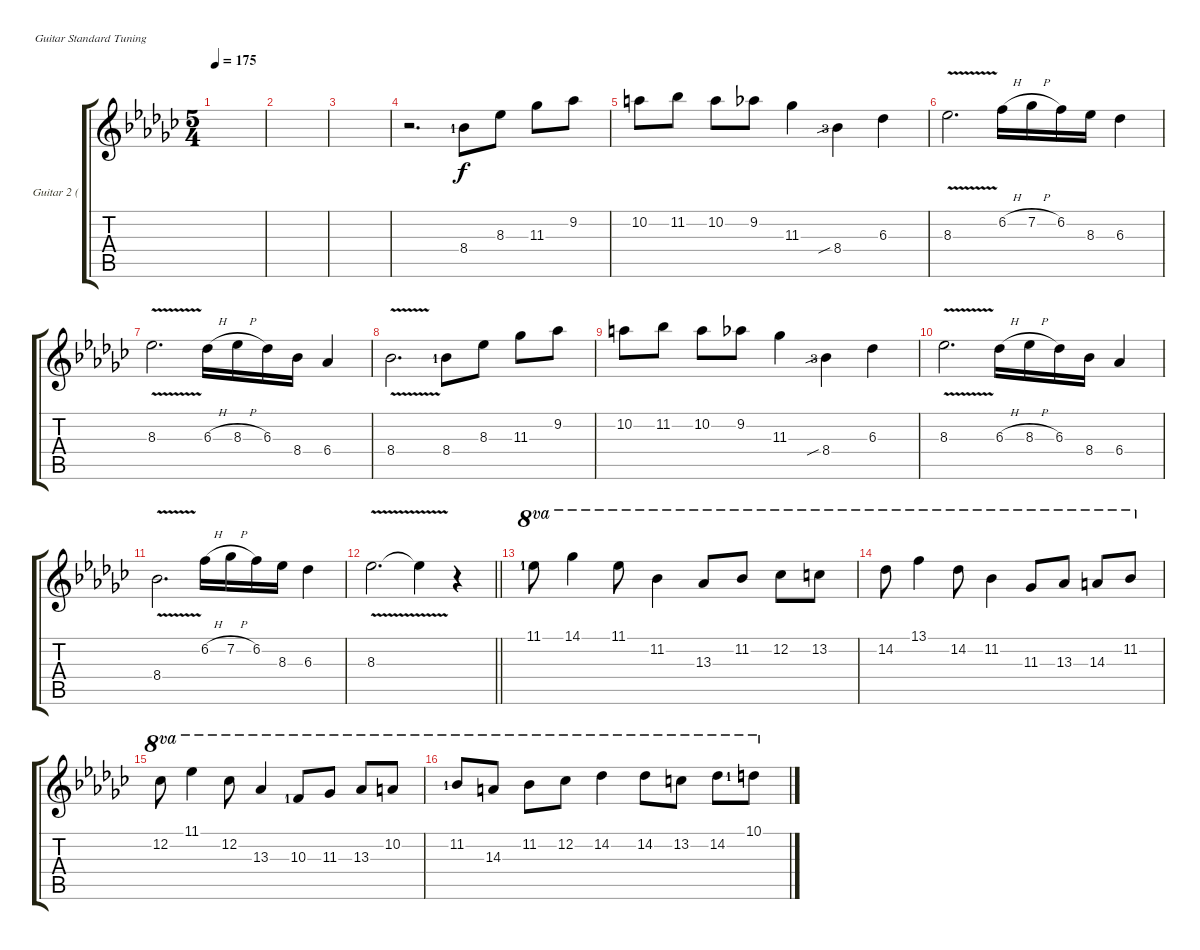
\defaultSystemsLayout 4
\bracketExtendMode groupsimilarinstruments
\firstSystemTrackNameOrientation horizontal
\otherSystemsTrackNameOrientation horizontal
\track ("Guitar 2 (solo)" "Guitar 2 (") {instrument electricguitarclean}
\staff {score tabs}
\tuning (E4 B3 G3 D3 A2 E2)
\ts (5 4)
\tempo 175
\clef g2
\scale
1.24464
\ks gb
|
\scale
0.87768 |
\scale
0.87768 |
\scale
1.18411 r.2{d} 8.4{lf 2}.8 8.3.8 11.3.8 9.2.8 |
\scale
0.907945 10.2.8 11.2.8 10.2.8 9.2.8 11.3.4 8.4{sib lf 4}.4 6.3.4 |
\scale
0.907945 8.3{v}.2{d} 6.2{h}.16 7.2{h}.16 6.2.16 8.3.16 6.3.4 |
\scale
1.18411 8.3{v}.2{d} 6.3{h}.16 8.3{h}.16 6.3.16 8.4.16 6.4.4 |
\scale
0.907945 8.4{v}.2{d} 8.4{lf 2}.8 8.3.8 11.3.8 9.2.8 |
\scale
0.907945 10.2.8 11.2.8 10.2.8 9.2.8 11.3.4 8.4{sib lf 4}.4 6.3.4 |
\scale
1.18411 8.3{v}.2{d} 6.3{h}.16 8.3{h}.16 6.3.16 8.4.16 6.4.4 |
\scale
0.907945 8.4{v}.2{d} 6.2{h}.16 7.2{h}.16 6.2.16 8.3.16 6.3.4 |
\scale
0.907945
\barLineRight lightlight
8.3{v}.2{d} 8.3{v t}.4 r.4 |
\scale
1.18411 11.1{lf 2}.8{ot 8va} 14.1.4{ot 8va} 11.1.8{ot 8va} 11.2.4{ot 8va} 13.3.8{ot 8va} 11.2.8{ot 8va} 12.2.8{ot 8va} 13.2.8{ot 8va} |
\scale
0.907945 14.2.8{ot 8va} 13.1.4{ot 8va} 14.2.8{ot 8va} 11.2.4{ot 8va} 11.3.8{ot 8va} 13.3.8{ot 8va} 14.3.8{ot 8va} 11.2.8{ot 8va} |
\scale
0.907945 12.2.8{ot 8va} 11.1.4{ot 8va} 12.2.8{ot 8va} 13.3.4{ot 8va} 10.3{lf 2}.8{ot 8va} 11.3.8{ot 8va} 13.3.8{ot 8va} 10.2.8{ot 8va} |
\scale
1.18411 11.2{lf 2}.8{ot 8va} 14.3.8{ot 8va} 11.2.8{ot 8va} 12.2.8{ot 8va} 14.2.4{ot 8va} 14.2.8{ot 8va} 13.2.8{ot 8va} 14.2.8{ot 8va} 10.1{lf 2}.8{ot 8va}
